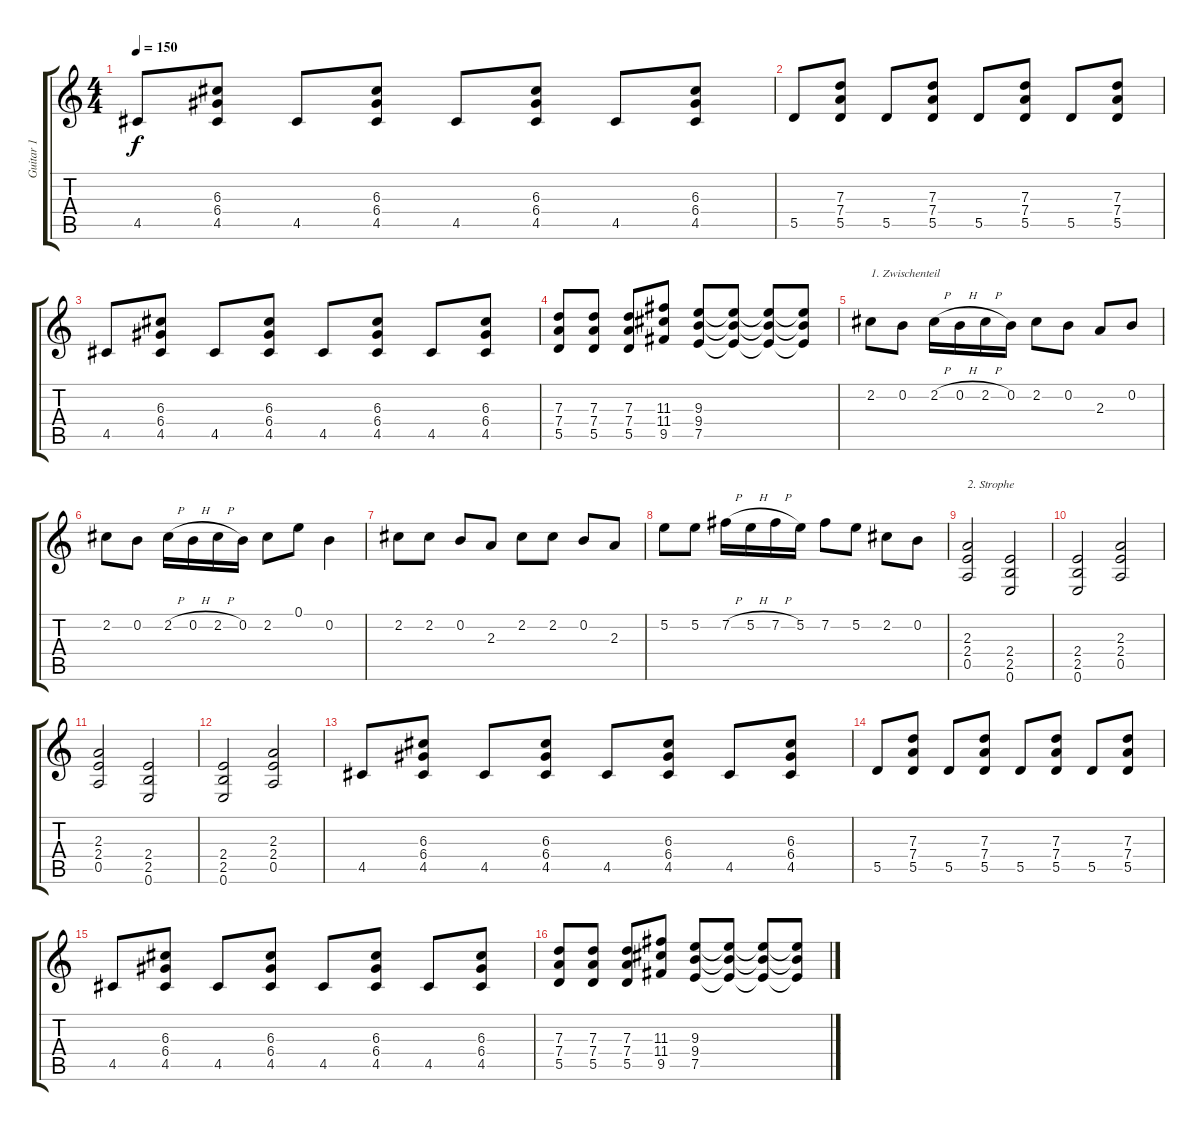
\track ("Guitar 1" "Guitar 1") {instrument distortionguitar}
\staff {score tabs}
\tuning (E4 B3 G3 D3 A2 E2) {hide}
\ts (4 4)
\tempo 150
\clef g2
\ks c
4.5.8{dy f} (6.3 6.4 4.5).8 4.5.8 (6.3 6.4 4.5).8 4.5.8 (6.3 6.4 4.5).8 4.5.8 (6.3 6.4 4.5).8 |
5.5.8 (7.3 7.4 5.5).8 5.5.8 (7.3 7.4 5.5).8 5.5.8 (7.3 7.4 5.5).8 5.5.8 (7.3 7.4 5.5).8 |
4.5.8 (6.3 6.4 4.5).8 4.5.8 (6.3 6.4 4.5).8 4.5.8 (6.3 6.4 4.5).8 4.5.8 (6.3 6.4 4.5).8 |
(7.3 7.4 5.5).8 (7.3 7.4 5.5).8 (7.3 7.4 5.5).8 (11.3 11.4 9.5).8 (9.3 9.4 7.5).8 (9.3{t} 9.4{t} 7.5{t}).8 (9.3{t} 9.4{t} 7.5{t}).8 (9.3{t} 9.4{t} 7.5{t}).8 |
2.2.8{txt "1. Zwischenteil"} 0.2.8 2.2{h}.16 0.2{h}.16 2.2{h}.16 0.2.16 2.2.8 0.2.8 2.3.8 0.2.8 |
2.2.8 0.2.8 2.2{h}.16 0.2{h}.16 2.2{h}.16 0.2.16 2.2.8 0.1.8 0.2.4 |
2.2.8 2.2.8 0.2.8 2.3.8 2.2.8 2.2.8 0.2.8 2.3.8 |
5.2.8 5.2.8 7.2{h}.16 5.2{h}.16 7.2{h}.16 5.2.16 7.2.8 5.2.8 2.2.8 0.2.8 |
(2.3 2.4 0.5).2{txt "2. Strophe"} (2.4 2.5 0.6).2 |
(2.4 2.5 0.6).2 (2.3 2.4 0.5).2 |
(2.3 2.4 0.5).2 (2.4 2.5 0.6).2 |
(2.4 2.5 0.6).2 (2.3 2.4 0.5).2 |
4.5.8 (6.3 6.4 4.5).8 4.5.8 (6.3 6.4 4.5).8 4.5.8 (6.3 6.4 4.5).8 4.5.8 (6.3 6.4 4.5).8 |
5.5.8 (7.3 7.4 5.5).8 5.5.8 (7.3 7.4 5.5).8 5.5.8 (7.3 7.4 5.5).8 5.5.8 (7.3 7.4 5.5).8 |
4.5.8 (6.3 6.4 4.5).8 4.5.8 (6.3 6.4 4.5).8 4.5.8 (6.3 6.4 4.5).8 4.5.8 (6.3 6.4 4.5).8 |
(7.3 7.4 5.5).8 (7.3 7.4 5.5).8 (7.3 7.4 5.5).8 (11.3 11.4 9.5).8 (9.3 9.4 7.5).8 (9.3{t} 9.4{t} 7.5{t}).8 (9.3{t} 9.4{t} 7.5{t}).8 (9.3{t} 9.4{t} 7.5{t}).8
